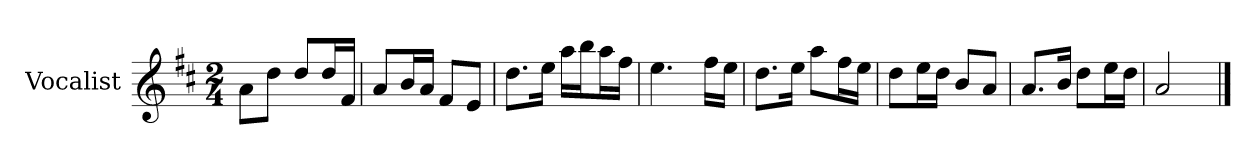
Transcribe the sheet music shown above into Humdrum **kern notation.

**kern
*part1
*staff1
*I"Vocalist
*k[f#c#]
*D:
*M2/4
=
8aL
8ddJ
8ddL
16ddL
16f#JJ
=1
8aL
16bL
16aJJ
8f#L
8eJ
=2
8.ddL
16eeJk
16aaLL
16bbJ
16aaL
16ff#JJ
=3
4.ee
16ff#LL
16eeJJ
=4
8.ddL
16eeJk
8aaL
16ff#L
16eeJJ
=5
8ddL
16eeL
16ddJJ
8bL
8aJ
=6
8.aL
16bJk
8ddL
16eeL
16ddJJ
=7
2a
==
*-
